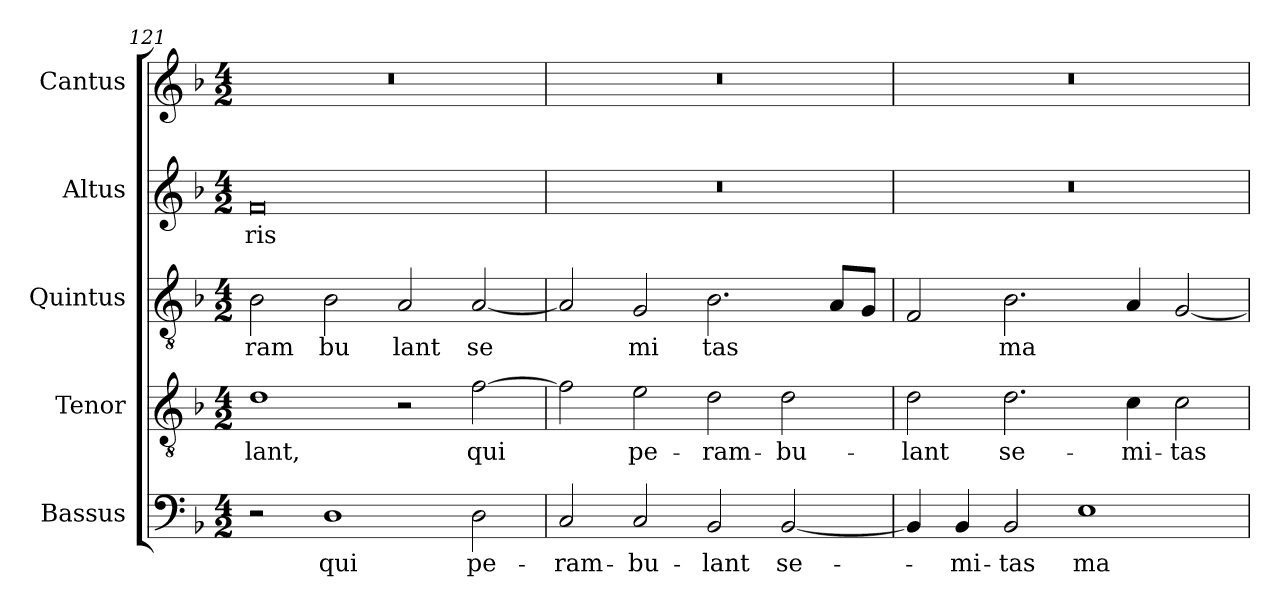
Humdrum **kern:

**kern	**text	**kern	**text	**kern	**text	**kern	**text	**kern
*part5	*part5	*part4	*part4	*part3	*part3	*part2	*part2	*part1
*staff5	*staff5	*staff4	*staff4	*staff3	*staff3	*staff2	*staff2	*staff1
*I"Bassus	*	*I"Tenor	*	*I"Quintus	*	*I"Altus	*	*I"Cantus
*I'Bassus	*	*I'Tenor	*	*I'Quintus	*	*I'Altus	*	*I'Cantus
*clefF4	*	*clefGv2	*	*clefGv2	*	*clefG2	*	*clefG2
*k[b-]	*	*k[b-]	*	*k[b-]	*	*k[b-]	*	*k[b-]
*F:	*	*F:	*	*F:	*	*F:	*	*F:
*M4/2	*	*M4/2	*	*M4/2	*	*M4/2	*	*M4/2
=121	=121	=121	=121	=121	=121	=121	=121	=121
!	!	!	!LO:LY:b:cj	!	!LO:LY:b:cj	!	!LO:LY:b:cj	!
2r	.	1d	-lant,	2B-\	ram	0f	-ris	0r
!	!LO:LY:b:cj	!	!	!	!LO:LY:b:cj	!	!	!
1D	qui	.	.	2B-\	bu	.	.	.
!	!	!	!	!	!LO:LY:b:cj	!	!	!
.	.	2r	.	2A/	lant	.	.	.
!	!LO:LY:b:cj	!	!LO:LY:b	!	!LO:LY:b:cj	!	!	!
2D\	pe-	[>2f\	qui	[<2A/	se	.	.	.
=122	=122	=122	=122	=122	=122	=122	=122	=122
!	!LO:LY:b:cj	!	!	!	!	!	!	!
2C/	-ram-	2f\]	.	2A/]	.	0r	.	0r
!	!LO:LY:b:cj	!	!LO:LY:b:cj	!	!LO:LY:b:cj	!	!	!
2C/	-bu-	2e\	pe-	2G/	mi	.	.	.
!	!LO:LY:b:cj	!	!LO:LY:b:cj	!	!LO:LY:b	!	!	!
2BB-/	-lant	2d\	-ram-	2.B-\	tas	.	.	.
!	!LO:LY:b:cj	!	!LO:LY:b:cj	!	!	!	!	!
[<2BB-/	se-	2d\	-bu-	.	.	.	.	.
.	.	.	.	8A/L	.	.	.	.
.	.	.	.	8G/J	.	.	.	.
=123	=123	=123	=123	=123	=123	=123	=123	=123
!	!	!	!LO:LY:b:cj	!	!	!	!	!
4BB-/]	.	2d\	-lant	2F/	.	0r	.	0r
!	!LO:LY:b:cj	!	!	!	!	!	!	!
4BB-/	-mi-	.	.	.	.	.	.	.
!	!LO:LY:b:cj	!	!LO:LY:b:cj	!	!LO:LY:b	!	!	!
2BB-/	-tas	2.d\	se-	2.B-\	ma	.	.	.
!	!LO:LY:b:cj	!	!	!	!	!	!	!
1E	ma-	.	.	.	.	.	.	.
!	!	!	!LO:LY:b:cj	!	!	!	!	!
.	.	4c\	-mi-	4A/	.	.	.	.
!	!	!	!LO:LY:b:cj	!	!	!	!	!
.	.	2c\	-tas	[<2G/	.	.	.	.
=	=	=	=	=	=	=	=	=
*-	*-	*-	*-	*-	*-	*-	*-	*-
